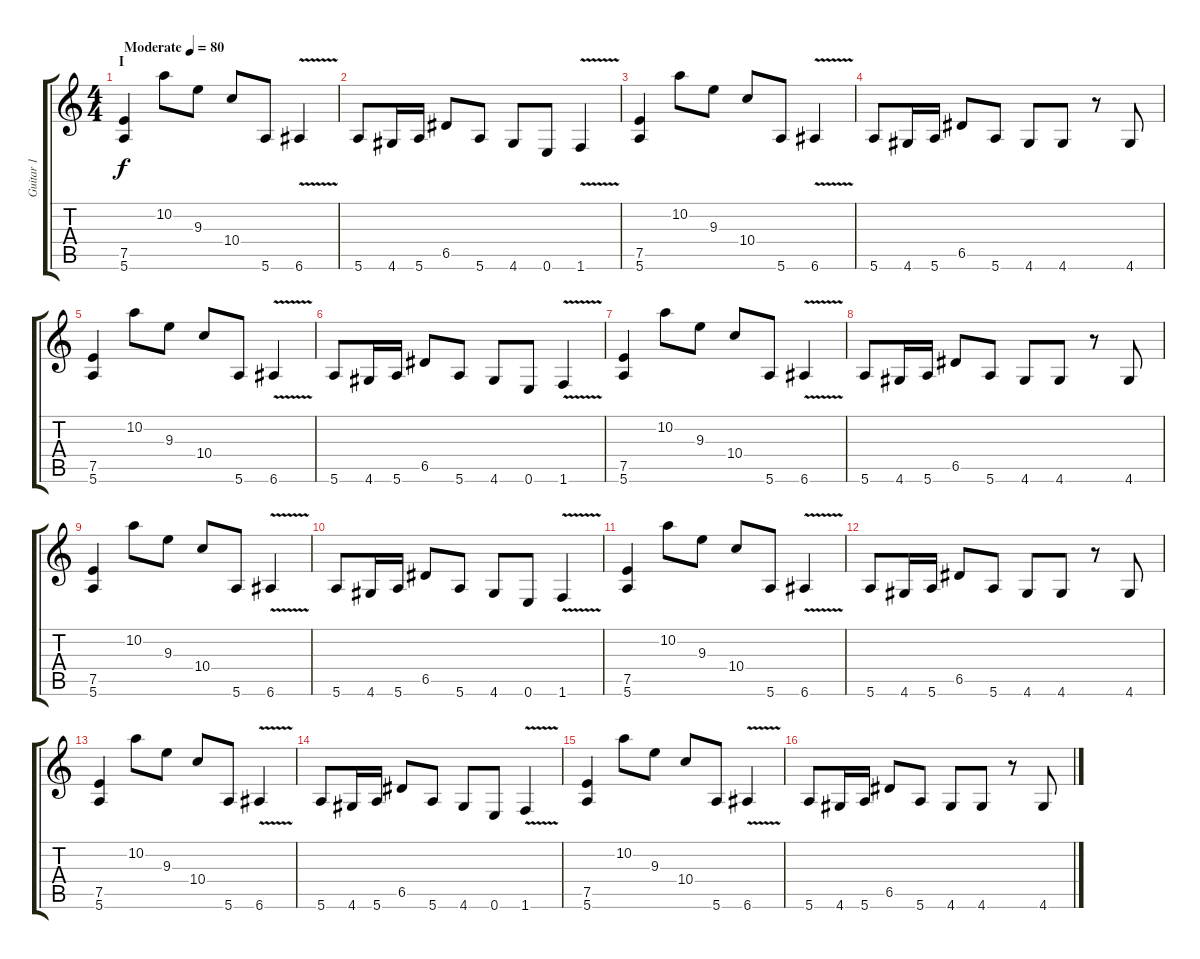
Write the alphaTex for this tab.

\track ("Guitar 1" "Guitar 1") {instrument distortionguitar}
\staff {score tabs}
\tuning (E4 B3 G3 D3 A2 E2) {hide}
\ts (4 4)
\section ("" "I")
\tempo (80 "Moderate")
\clef g2
\ks c
(7.5 5.6).4{txt "" dy f instrument distortionguitar} 10.2.8 9.3.8 10.4.8 5.6.8 6.6{v}.4 |
5.6.8 4.6.16 5.6.16 6.5.8 5.6.8 4.6.8 0.6.8 1.6{v}.4 |
(7.5 5.6).4 10.2.8 9.3.8 10.4.8 5.6.8 6.6{v}.4 |
5.6.8 4.6.16 5.6.16 6.5.8 5.6.8 4.6.8 4.6.8 r.8 4.6.8 |
(7.5 5.6).4 10.2.8 9.3.8 10.4.8 5.6.8 6.6{v}.4 |
5.6.8 4.6.16 5.6.16 6.5.8 5.6.8 4.6.8 0.6.8 1.6{v}.4 |
(7.5 5.6).4 10.2.8 9.3.8 10.4.8 5.6.8 6.6{v}.4 |
5.6.8 4.6.16 5.6.16 6.5.8 5.6.8 4.6.8 4.6.8 r.8 4.6.8 |
(7.5 5.6).4 10.2.8 9.3.8 10.4.8 5.6.8 6.6{v}.4 |
5.6.8 4.6.16 5.6.16 6.5.8 5.6.8 4.6.8 0.6.8 1.6{v}.4 |
(7.5 5.6).4 10.2.8 9.3.8 10.4.8 5.6.8 6.6{v}.4 |
5.6.8 4.6.16 5.6.16 6.5.8 5.6.8 4.6.8 4.6.8 r.8 4.6.8 |
(7.5 5.6).4 10.2.8 9.3.8 10.4.8 5.6.8 6.6{v}.4 |
5.6.8 4.6.16 5.6.16 6.5.8 5.6.8 4.6.8 0.6.8 1.6{v}.4 |
(7.5 5.6).4 10.2.8 9.3.8 10.4.8 5.6.8 6.6{v}.4 |
5.6.8 4.6.16 5.6.16 6.5.8 5.6.8 4.6.8 4.6.8 r.8 4.6.8
